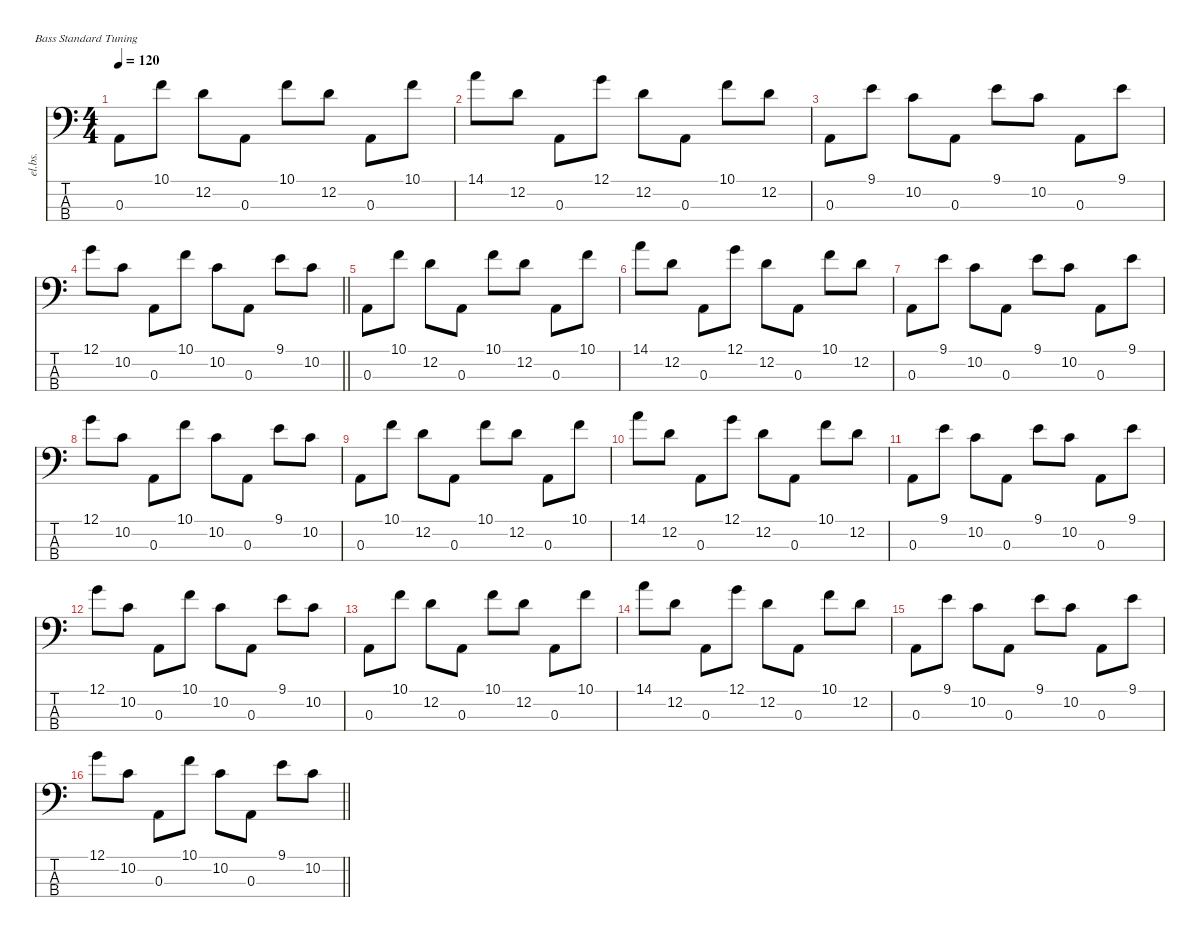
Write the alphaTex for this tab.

\defaultSystemsLayout 4
\hideDynamics
\bracketExtendMode nobrackets
\otherSystemsTrackNameOrientation horizontal
\track ("Jason" "el.bs.") {defaultSystemsLayout 4 instrument electricbassfinger}
\staff {score tabs}
\tuning (G2 D2 A1 E1)
\ts (4 4)
\tempo 120
\clef f4
\ks c
0.3.8{dy f beam Down} 10.1.8{beam Down} 12.2.8{beam Down} 0.3.8{beam Down} 10.1.8{beam Down} 12.2.8{beam Down} 0.3.8{beam Down} 10.1.8{beam Down} |
14.1.8{beam Down} 12.2.8{beam Down} 0.3.8{beam Down} 12.1.8{beam Down} 12.2.8{beam Down} 0.3.8{beam Down} 10.1.8{beam Down} 12.2.8{beam Down} |
0.3.8{beam Down} 9.1.8{beam Down} 10.2.8{beam Down} 0.3.8{beam Down} 9.1.8{beam Down} 10.2.8{beam Down} 0.3.8{beam Down} 9.1.8{beam Down} |
\barLineRight lightlight
12.1.8{beam Down} 10.2.8{beam Down} 0.3.8{beam Down} 10.1.8{beam Down} 10.2.8{beam Down} 0.3.8{beam Down} 9.1.8{beam Down} 10.2.8{beam Down} |
0.3.8{beam Down} 10.1.8{beam Down} 12.2.8{beam Down} 0.3.8{beam Down} 10.1.8{beam Down} 12.2.8{beam Down} 0.3.8{beam Down} 10.1.8{beam Down} |
14.1.8{beam Down} 12.2.8{beam Down} 0.3.8{beam Down} 12.1.8{beam Down} 12.2.8{beam Down} 0.3.8{beam Down} 10.1.8{beam Down} 12.2.8{beam Down} |
0.3.8{beam Down} 9.1.8{beam Down} 10.2.8{beam Down} 0.3.8{beam Down} 9.1.8{beam Down} 10.2.8{beam Down} 0.3.8{beam Down} 9.1.8{beam Down} |
12.1.8{beam Down} 10.2.8{beam Down} 0.3.8{beam Down} 10.1.8{beam Down} 10.2.8{beam Down} 0.3.8{beam Down} 9.1.8{beam Down} 10.2.8{beam Down} |
0.3.8{beam Down} 10.1.8{beam Down} 12.2.8{beam Down} 0.3.8{beam Down} 10.1.8{beam Down} 12.2.8{beam Down} 0.3.8{beam Down} 10.1.8{beam Down} |
14.1.8{beam Down} 12.2.8{beam Down} 0.3.8{beam Down} 12.1.8{beam Down} 12.2.8{beam Down} 0.3.8{beam Down} 10.1.8{beam Down} 12.2.8{beam Down} |
0.3.8{beam Down} 9.1.8{beam Down} 10.2.8{beam Down} 0.3.8{beam Down} 9.1.8{beam Down} 10.2.8{beam Down} 0.3.8{beam Down} 9.1.8{beam Down} |
12.1.8{beam Down} 10.2.8{beam Down} 0.3.8{beam Down} 10.1.8{beam Down} 10.2.8{beam Down} 0.3.8{beam Down} 9.1.8{beam Down} 10.2.8{beam Down} |
0.3.8{beam Down} 10.1.8{beam Down} 12.2.8{beam Down} 0.3.8{beam Down} 10.1.8{beam Down} 12.2.8{beam Down} 0.3.8{beam Down} 10.1.8{beam Down} |
14.1.8{beam Down} 12.2.8{beam Down} 0.3.8{beam Down} 12.1.8{beam Down} 12.2.8{beam Down} 0.3.8{beam Down} 10.1.8{beam Down} 12.2.8{beam Down} |
0.3.8{beam Down} 9.1.8{beam Down} 10.2.8{beam Down} 0.3.8{beam Down} 9.1.8{beam Down} 10.2.8{beam Down} 0.3.8{beam Down} 9.1.8{beam Down} |
\barLineRight lightlight
12.1.8{beam Down} 10.2.8{beam Down} 0.3.8{beam Down} 10.1.8{beam Down} 10.2.8{beam Down} 0.3.8{beam Down} 9.1.8{beam Down} 10.2.8{beam Down}
